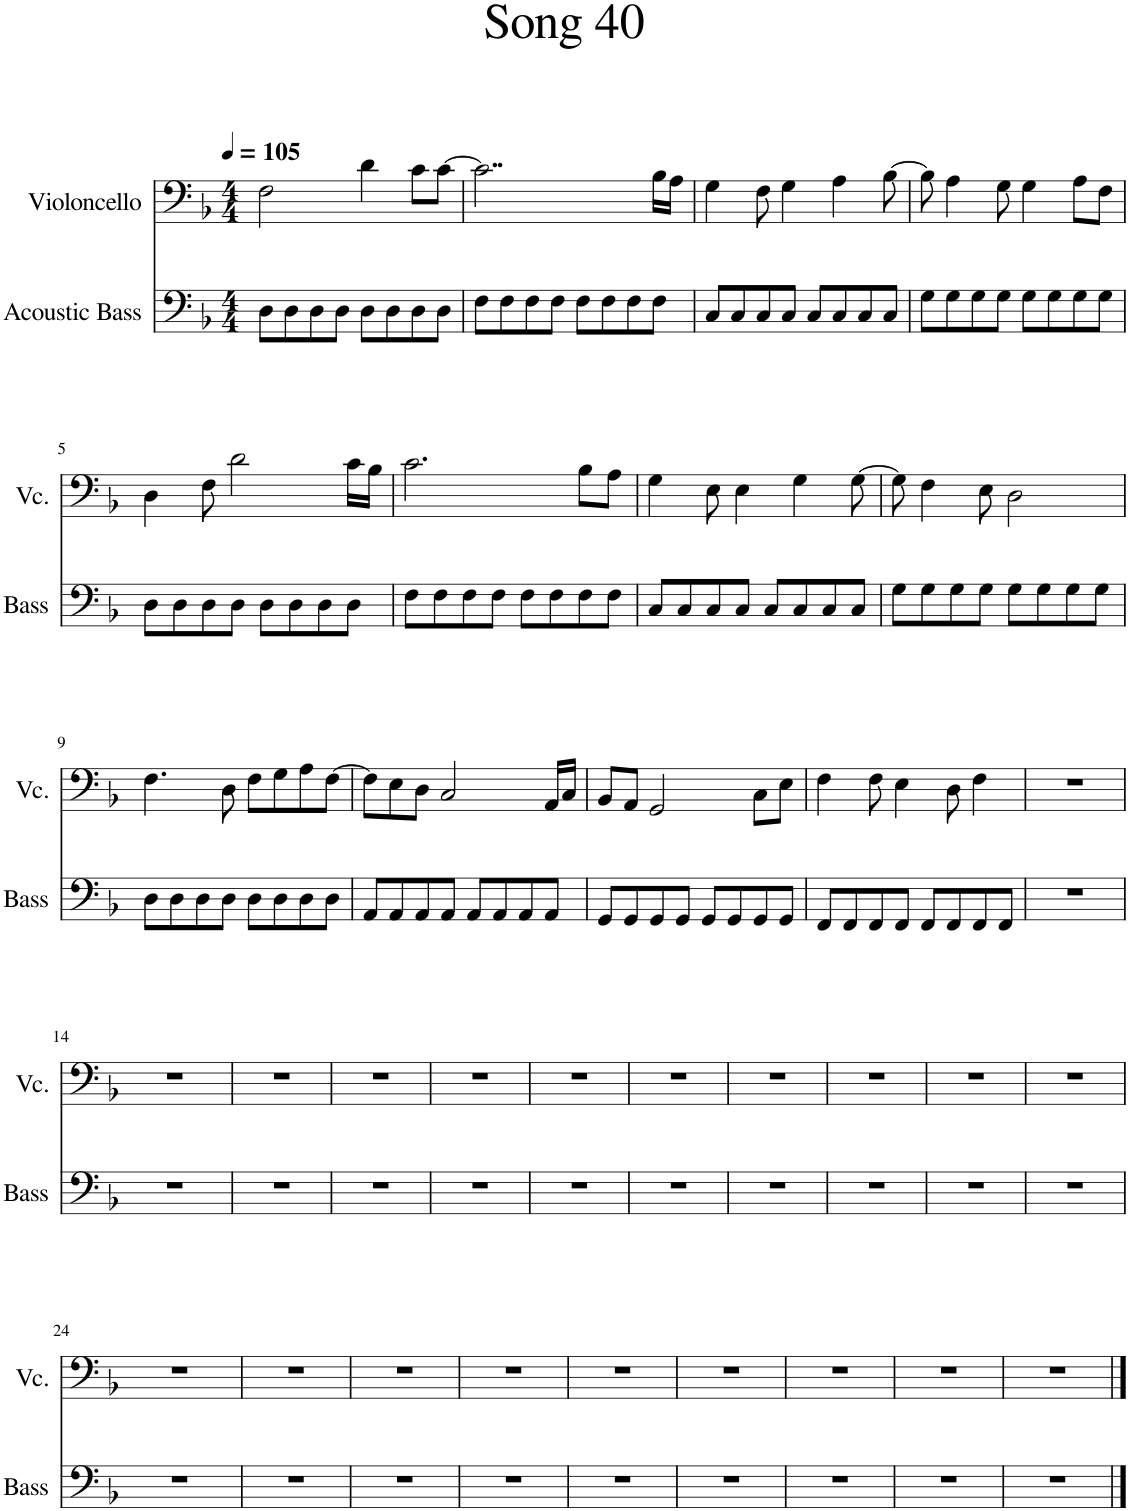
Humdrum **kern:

**kern	**kern
*part2	*part1
*staff2	*staff1
*I"Acoustic Bass	*I"Violoncello
*I'Bass	*I'Vc.
*clefF4	*clefF4
*Trd7c12	*
*k[b-]	*k[b-]
*M4/4	*M4/4
*MM105	*MM105
=1	=1
8D\L	2F\
8D\	.
8D\	.
8D\J	.
8D\L	4d\
8D\	.
8D\	8c\L
8D\J	[8c\J
=2	=2
8F\L	2..c\]
8F\	.
8F\	.
8F\J	.
8F\L	.
8F\	.
8F\	.
8F\J	16B-\LL
.	16A\JJ
=3	=3
8C/L	4G\
8C/	.
8C/	8F\
8C/J	4G\
8C/L	.
8C/	4A\
8C/	.
8C/J	[8B-\
=4	=4
8G\L	8B-\]
8G\	4A\
8G\	.
8G\J	8G\
8G\L	4G\
8G\	.
8G\	8A\L
8G\J	8F\J
!!LO:LB:g=z
=5	=5
8D\L	4D\
8D\	.
8D\	8F\
8D\J	2d\
8D\L	.
8D\	.
8D\	.
8D\J	16c\LL
.	16B-\JJ
=6	=6
8F\L	2.c\
8F\	.
8F\	.
8F\J	.
8F\L	.
8F\	.
8F\	8B-\L
8F\J	8A\J
=7	=7
8C/L	4G\
8C/	.
8C/	8E\
8C/J	4E\
8C/L	.
8C/	4G\
8C/	.
8C/J	[8G\
=8	=8
8G\L	8G\]
8G\	4F\
8G\	.
8G\J	8E\
8G\L	2D\
8G\	.
8G\	.
8G\J	.
!!LO:LB:g=z
=9	=9
8D\L	4.F\
8D\	.
8D\	.
8D\J	8D\
8D\L	8F\L
8D\	8G\
8D\	8A\
8D\J	[8F\J
=10	=10
8AA/L	8F\L]
8AA/	8E\
8AA/	8D\J
8AA/J	2C/
8AA/L	.
8AA/	.
8AA/	.
8AA/J	16AA/LL
.	16C/JJ
=11	=11
8GG/L	8BB-/L
8GG/	8AA/J
8GG/	2GG/
8GG/J	.
8GG/L	.
8GG/	.
8GG/	8C\L
8GG/J	8E\J
=12	=12
8FF/L	4F\
8FF/	.
8FF/	8F\
8FF/J	4E\
8FF/L	.
8FF/	8D\
8FF/	4F\
8FF/J	.
=13	=13
1r	1r
!!LO:LB:g=z
=14	=14
1r	1r
=15	=15
1r	1r
=16	=16
1r	1r
=17	=17
1r	1r
=18	=18
1r	1r
=19	=19
1r	1r
=20	=20
1r	1r
=21	=21
1r	1r
=22	=22
1r	1r
=23	=23
1r	1r
!!LO:LB:g=z
=24	=24
1r	1r
=25	=25
1r	1r
=26	=26
1r	1r
=27	=27
1r	1r
=28	=28
1r	1r
=29	=29
1r	1r
=30	=30
1r	1r
=31	=31
1r	1r
=32	=32
1r	1r
==	==
*-	*-
